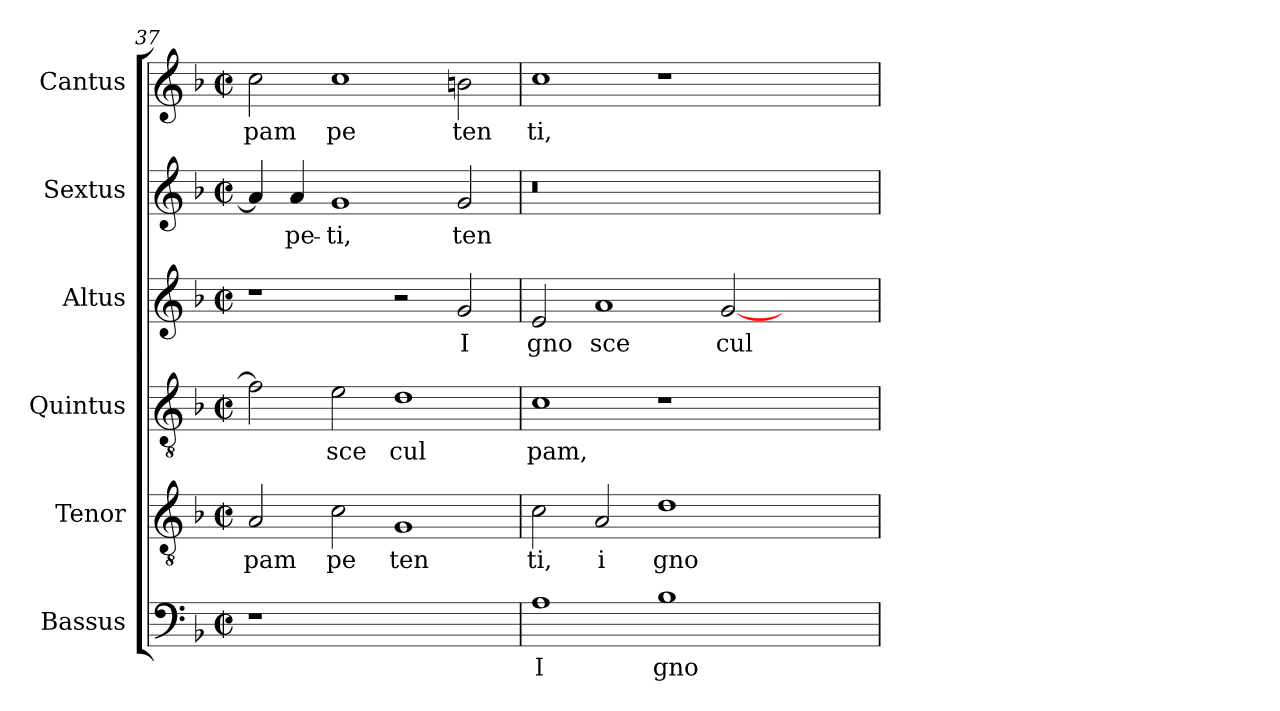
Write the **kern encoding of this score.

**kern	**text	**kern	**text	**kern	**text	**kern	**text	**kern	**text	**kern	**text
*part6	*part6	*part5	*part5	*part4	*part4	*part3	*part3	*part2	*part2	*part1	*part1
*staff6	*staff6	*staff5	*staff5	*staff4	*staff4	*staff3	*staff3	*staff2	*staff2	*staff1	*staff1
*I"Bassus	*	*I"Tenor	*	*I"Quintus	*	*I"Altus	*	*I"Sextus	*	*I"Cantus	*
*clefF4	*	*clefGv2	*	*clefGv2	*	*clefG2	*	*clefG2	*	*clefG2	*
*k[b-]	*	*k[b-]	*	*k[b-]	*	*k[b-]	*	*k[b-]	*	*k[b-]	*
*F:	*	*F:	*	*F:	*	*F:	*	*F:	*	*F:	*
*M2/2	*	*M2/2	*	*M2/2	*	*M2/2	*	*M2/2	*	*M2/2	*
*met(c|)	*	*met(c|)	*	*met(c|)	*	*met(c|)	*	*met(c|)	*	*met(c|)	*
=37	=37	=37	=37	=37	=37	=37	=37	=37	=37	=37	=37
!	!	!	!LO:LY:b:cj	!	!	!	!	!	!	!	!LO:LY:b:cj
1r	.	2A/	pam	2f\]	.	1r	.	4a/]	.	2cc\	pam
!	!	!	!	!	!	!	!	!	!LO:LY:b:cj	!	!
.	.	.	.	.	.	.	.	4a/	pe-	.	.
!	!	!	!LO:LY:b:cj	!	!LO:LY:b:cj	!	!	!	!LO:LY:b:cj	!	!LO:LY:b:cj
.	.	2c\	pe	2e\	sce	.	.	1g	-ti,	1cc	pe
!	!	!	!LO:LY:b:cj	!	!LO:LY:b:cj	!	!	!	!	!	!
1ryy	.	1G	ten	1d	cul	2r	.	.	.	.	.
!	!	!	!	!	!	!	!LO:LY:b:cj	!	!LO:LY:b:cj	!	!LO:LY:b:cj
.	.	.	.	.	.	2g/	I	2g/	-ten-	2bn\	ten
=38	=38	=38	=38	=38	=38	=38	=38	=38	=38	=38	=38
!	!LO:LY:b:cj	!	!LO:LY:b:cj	!	!LO:LY:b:cj	!	!LO:LY:b:cj	!	!	!	!LO:LY:b:cj
1A	I	2c\	ti,	1c	pam,	2e/	gno	0r	.	1cc	ti,
!	!	!	!LO:LY:b:cj	!	!	!	!LO:LY:b:cj	!	!	!	!
.	.	2A/	i	.	.	1a	sce	.	.	.	.
!	!LO:LY:b:cj	!	!LO:LY:b:cj	!LO:N:vis=1	!	!	!	!	!	!LO:N:vis=1	!
1B-	gno	1d	gno	0r	.	.	.	.	.	0r	.
!	!	!	!	!	!	!	!LO:LY:b	!	!	!	!
.	.	.	.	.	.	[>2g/	cul	.	.	.	.
1ryy	.	1ryy	.	.	.	1ryy	.	1ryy	.	.	.
=	=	=	=	=	=	=	=	=	=	=	=
*-	*-	*-	*-	*-	*-	*-	*-	*-	*-	*-	*-
